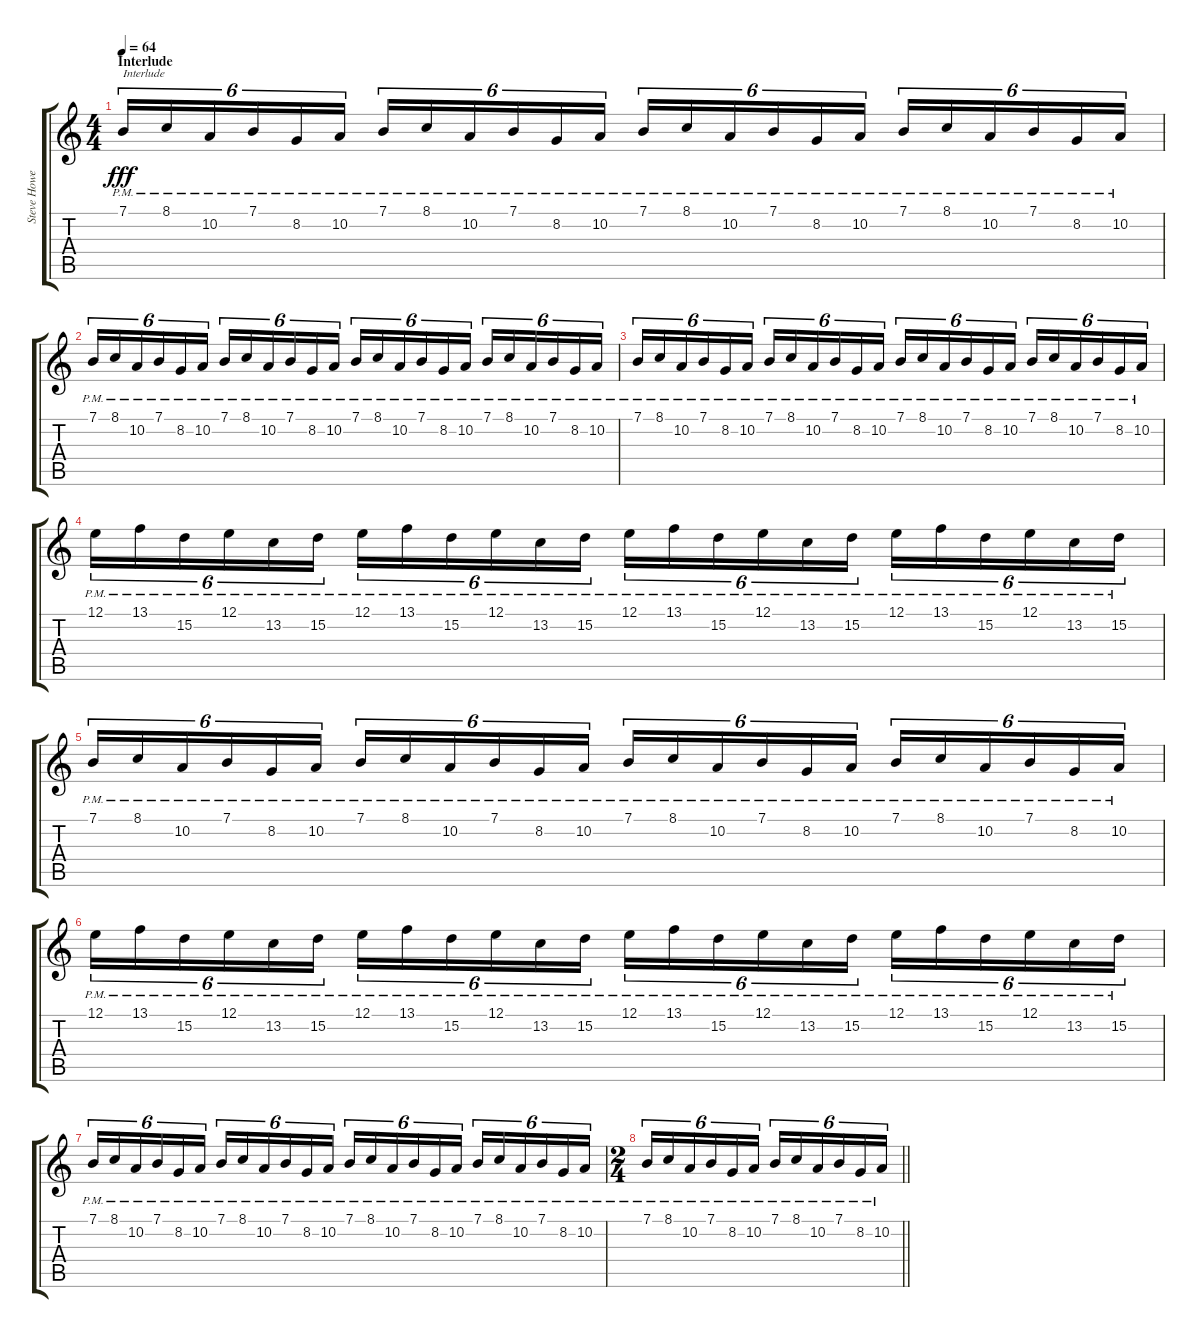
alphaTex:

\track ("Steve Howe 1" "Steve Howe") {instrument shamisen}
\staff {score tabs}
\tuning (E4 B3 G3 D3 A2 E2) {hide}
\ts (4 4)
\section ("" "Interlude")
\tempo 64
\clef g2
\ks c
7.1{pm}.16{tu (6 4) txt "Interlude" dy fff} 8.1{pm}.16{tu (6 4)} 10.2{pm}.16{tu (6 4)} 7.1{pm}.16{tu (6 4)} 8.2{pm}.16{tu (6 4)} 10.2{pm}.16{tu (6 4)} 7.1{pm}.16{tu (6 4)} 8.1{pm}.16{tu (6 4)} 10.2{pm}.16{tu (6 4)} 7.1{pm}.16{tu (6 4)} 8.2{pm}.16{tu (6 4)} 10.2{pm}.16{tu (6 4)} 7.1{pm}.16{tu (6 4)} 8.1{pm}.16{tu (6 4)} 10.2{pm}.16{tu (6 4)} 7.1{pm}.16{tu (6 4)} 8.2{pm}.16{tu (6 4)} 10.2{pm}.16{tu (6 4)} 7.1{pm}.16{tu (6 4)} 8.1{pm}.16{tu (6 4)} 10.2{pm}.16{tu (6 4)} 7.1{pm}.16{tu (6 4)} 8.2{pm}.16{tu (6 4)} 10.2{pm}.16{tu (6 4)} |
7.1{pm}.16{tu (6 4)} 8.1{pm}.16{tu (6 4)} 10.2{pm}.16{tu (6 4)} 7.1{pm}.16{tu (6 4)} 8.2{pm}.16{tu (6 4)} 10.2{pm}.16{tu (6 4)} 7.1{pm}.16{tu (6 4)} 8.1{pm}.16{tu (6 4)} 10.2{pm}.16{tu (6 4)} 7.1{pm}.16{tu (6 4)} 8.2{pm}.16{tu (6 4)} 10.2{pm}.16{tu (6 4)} 7.1{pm}.16{tu (6 4)} 8.1{pm}.16{tu (6 4)} 10.2{pm}.16{tu (6 4)} 7.1{pm}.16{tu (6 4)} 8.2{pm}.16{tu (6 4)} 10.2{pm}.16{tu (6 4)} 7.1{pm}.16{tu (6 4)} 8.1{pm}.16{tu (6 4)} 10.2{pm}.16{tu (6 4)} 7.1{pm}.16{tu (6 4)} 8.2{pm}.16{tu (6 4)} 10.2{pm}.16{tu (6 4)} |
7.1{pm}.16{tu (6 4)} 8.1{pm}.16{tu (6 4)} 10.2{pm}.16{tu (6 4)} 7.1{pm}.16{tu (6 4)} 8.2{pm}.16{tu (6 4)} 10.2{pm}.16{tu (6 4)} 7.1{pm}.16{tu (6 4)} 8.1{pm}.16{tu (6 4)} 10.2{pm}.16{tu (6 4)} 7.1{pm}.16{tu (6 4)} 8.2{pm}.16{tu (6 4)} 10.2{pm}.16{tu (6 4)} 7.1{pm}.16{tu (6 4)} 8.1{pm}.16{tu (6 4)} 10.2{pm}.16{tu (6 4)} 7.1{pm}.16{tu (6 4)} 8.2{pm}.16{tu (6 4)} 10.2{pm}.16{tu (6 4)} 7.1{pm}.16{tu (6 4)} 8.1{pm}.16{tu (6 4)} 10.2{pm}.16{tu (6 4)} 7.1{pm}.16{tu (6 4)} 8.2{pm}.16{tu (6 4)} 10.2{pm}.16{tu (6 4)} |
12.1{pm}.16{tu (6 4)} 13.1{pm}.16{tu (6 4)} 15.2{pm}.16{tu (6 4)} 12.1{pm}.16{tu (6 4)} 13.2{pm}.16{tu (6 4)} 15.2{pm}.16{tu (6 4)} 12.1{pm}.16{tu (6 4)} 13.1{pm}.16{tu (6 4)} 15.2{pm}.16{tu (6 4)} 12.1{pm}.16{tu (6 4)} 13.2{pm}.16{tu (6 4)} 15.2{pm}.16{tu (6 4)} 12.1{pm}.16{tu (6 4)} 13.1{pm}.16{tu (6 4)} 15.2{pm}.16{tu (6 4)} 12.1{pm}.16{tu (6 4)} 13.2{pm}.16{tu (6 4)} 15.2{pm}.16{tu (6 4)} 12.1{pm}.16{tu (6 4)} 13.1{pm}.16{tu (6 4)} 15.2{pm}.16{tu (6 4)} 12.1{pm}.16{tu (6 4)} 13.2{pm}.16{tu (6 4)} 15.2{pm}.16{tu (6 4)} |
7.1{pm}.16{tu (6 4)} 8.1{pm}.16{tu (6 4)} 10.2{pm}.16{tu (6 4)} 7.1{pm}.16{tu (6 4)} 8.2{pm}.16{tu (6 4)} 10.2{pm}.16{tu (6 4)} 7.1{pm}.16{tu (6 4)} 8.1{pm}.16{tu (6 4)} 10.2{pm}.16{tu (6 4)} 7.1{pm}.16{tu (6 4)} 8.2{pm}.16{tu (6 4)} 10.2{pm}.16{tu (6 4)} 7.1{pm}.16{tu (6 4)} 8.1{pm}.16{tu (6 4)} 10.2{pm}.16{tu (6 4)} 7.1{pm}.16{tu (6 4)} 8.2{pm}.16{tu (6 4)} 10.2{pm}.16{tu (6 4)} 7.1{pm}.16{tu (6 4)} 8.1{pm}.16{tu (6 4)} 10.2{pm}.16{tu (6 4)} 7.1{pm}.16{tu (6 4)} 8.2{pm}.16{tu (6 4)} 10.2{pm}.16{tu (6 4)} |
12.1{pm}.16{tu (6 4)} 13.1{pm}.16{tu (6 4)} 15.2{pm}.16{tu (6 4)} 12.1{pm}.16{tu (6 4)} 13.2{pm}.16{tu (6 4)} 15.2{pm}.16{tu (6 4)} 12.1{pm}.16{tu (6 4)} 13.1{pm}.16{tu (6 4)} 15.2{pm}.16{tu (6 4)} 12.1{pm}.16{tu (6 4)} 13.2{pm}.16{tu (6 4)} 15.2{pm}.16{tu (6 4)} 12.1{pm}.16{tu (6 4)} 13.1{pm}.16{tu (6 4)} 15.2{pm}.16{tu (6 4)} 12.1{pm}.16{tu (6 4)} 13.2{pm}.16{tu (6 4)} 15.2{pm}.16{tu (6 4)} 12.1{pm}.16{tu (6 4)} 13.1{pm}.16{tu (6 4)} 15.2{pm}.16{tu (6 4)} 12.1{pm}.16{tu (6 4)} 13.2{pm}.16{tu (6 4)} 15.2{pm}.16{tu (6 4)} |
7.1{pm}.16{tu (6 4)} 8.1{pm}.16{tu (6 4)} 10.2{pm}.16{tu (6 4)} 7.1{pm}.16{tu (6 4)} 8.2{pm}.16{tu (6 4)} 10.2{pm}.16{tu (6 4)} 7.1{pm}.16{tu (6 4)} 8.1{pm}.16{tu (6 4)} 10.2{pm}.16{tu (6 4)} 7.1{pm}.16{tu (6 4)} 8.2{pm}.16{tu (6 4)} 10.2{pm}.16{tu (6 4)} 7.1{pm}.16{tu (6 4)} 8.1{pm}.16{tu (6 4)} 10.2{pm}.16{tu (6 4)} 7.1{pm}.16{tu (6 4)} 8.2{pm}.16{tu (6 4)} 10.2{pm}.16{tu (6 4)} 7.1{pm}.16{tu (6 4)} 8.1{pm}.16{tu (6 4)} 10.2{pm}.16{tu (6 4)} 7.1{pm}.16{tu (6 4)} 8.2{pm}.16{tu (6 4)} 10.2{pm}.16{tu (6 4)} |
\ts (2 4)
\barLineRight lightlight
7.1{pm}.16{tu (6 4)} 8.1{pm}.16{tu (6 4)} 10.2{pm}.16{tu (6 4)} 7.1{pm}.16{tu (6 4)} 8.2{pm}.16{tu (6 4)} 10.2{pm}.16{tu (6 4)} 7.1{pm}.16{tu (6 4)} 8.1{pm}.16{tu (6 4)} 10.2{pm}.16{tu (6 4)} 7.1{pm}.16{tu (6 4)} 8.2{pm}.16{tu (6 4)} 10.2{pm}.16{tu (6 4)}
